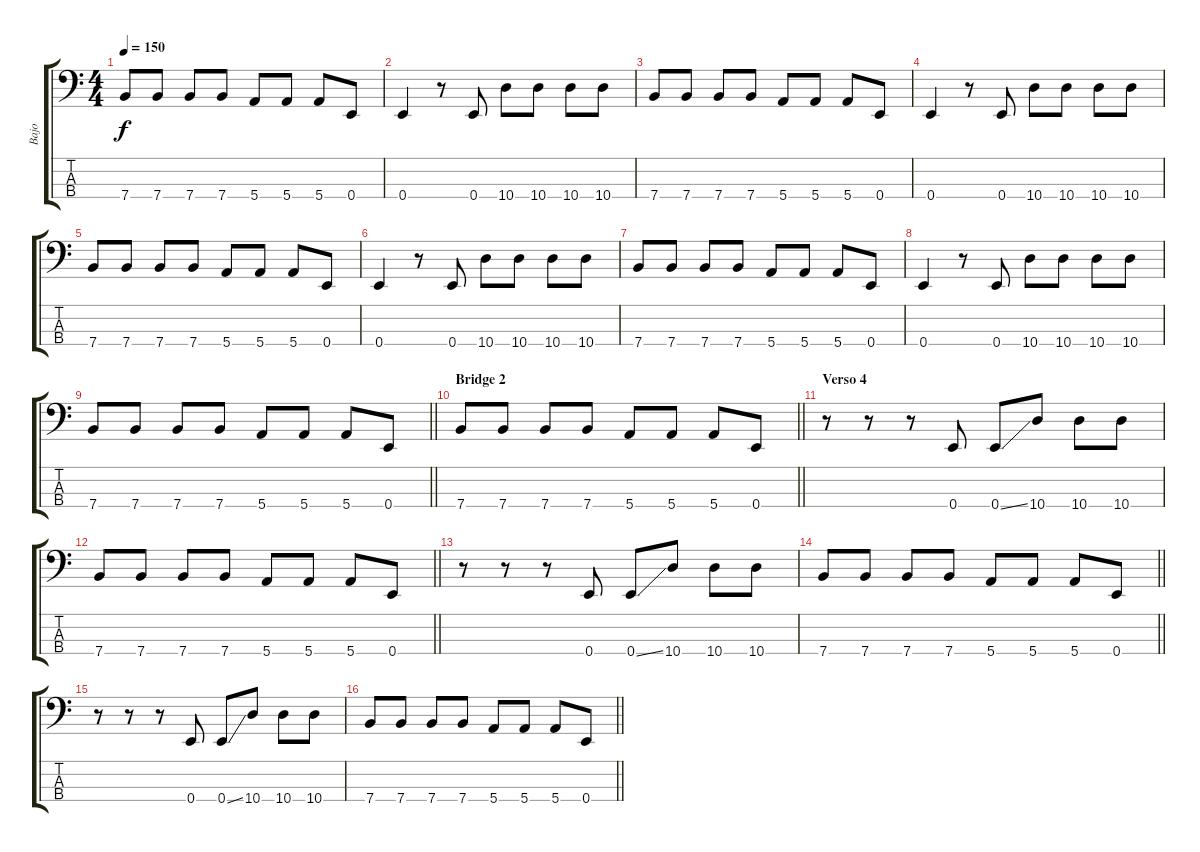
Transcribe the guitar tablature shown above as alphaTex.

\track ("Bajo" "Bajo") {instrument electricbasspick}
\staff {score tabs}
\tuning (G2 D2 A1 E1) {hide}
\ts (4 4)
\tempo 150
\clef f4
\ks c
7.4.8{dy f} 7.4.8 7.4.8 7.4.8 5.4.8 5.4.8 5.4.8 0.4.8 |
0.4.4 r.8 0.4.8 10.4.8 10.4.8 10.4.8 10.4.8 |
7.4.8 7.4.8 7.4.8 7.4.8 5.4.8 5.4.8 5.4.8 0.4.8 |
0.4.4 r.8 0.4.8 10.4.8 10.4.8 10.4.8 10.4.8 |
7.4.8 7.4.8 7.4.8 7.4.8 5.4.8 5.4.8 5.4.8 0.4.8 |
0.4.4 r.8 0.4.8 10.4.8 10.4.8 10.4.8 10.4.8 |
7.4.8 7.4.8 7.4.8 7.4.8 5.4.8 5.4.8 5.4.8 0.4.8 |
0.4.4 r.8 0.4.8 10.4.8 10.4.8 10.4.8 10.4.8 |
\barLineRight lightlight
7.4.8 7.4.8 7.4.8 7.4.8 5.4.8 5.4.8 5.4.8 0.4.8 |
\section ("" "Bridge 2")
\barLineRight lightlight
7.4.8 7.4.8 7.4.8 7.4.8 5.4.8 5.4.8 5.4.8 0.4.8 |
\section ("" "Verso 4")
r.8 r.8 r.8 0.4.8 0.4{ss}.8 10.4.8 10.4.8 10.4.8 |
\barLineRight lightlight
7.4.8 7.4.8 7.4.8 7.4.8 5.4.8 5.4.8 5.4.8 0.4.8 |
r.8 r.8 r.8 0.4.8 0.4{ss}.8 10.4.8 10.4.8 10.4.8 |
\barLineRight lightlight
7.4.8 7.4.8 7.4.8 7.4.8 5.4.8 5.4.8 5.4.8 0.4.8 |
r.8 r.8 r.8 0.4.8 0.4{ss}.8 10.4.8 10.4.8 10.4.8 |
\barLineRight lightlight
7.4.8 7.4.8 7.4.8 7.4.8 5.4.8 5.4.8 5.4.8 0.4.8
